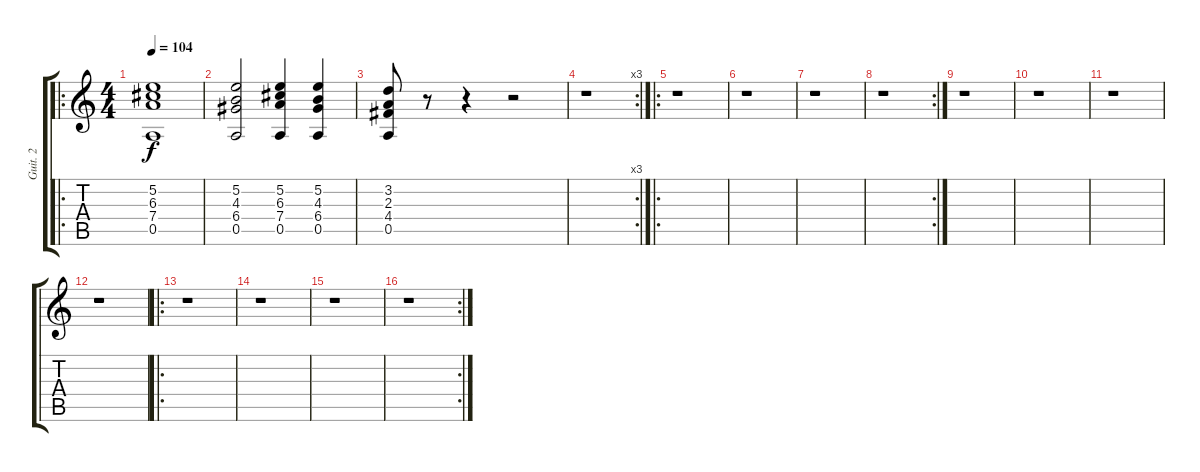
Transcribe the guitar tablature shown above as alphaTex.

\track ("Guit. 2" "Guit. 2") {instrument electricguitarclean}
\staff {score tabs}
\tuning (E4 B3 G3 D3 A2 E2) {hide}
\ro
\ts (4 4)
\tempo 104
\clef g2
\ks c
(5.2 6.3 7.4 0.5).1{dy f instrument electricguitarclean} |
(5.2 4.3 6.4 0.5).2 (5.2 6.3 7.4 0.5).4 (5.2 4.3 6.4 0.5).4 |
(3.2 2.3 4.4 0.5).8 r.8 r.4 r.2 |
\rc 3
r.1 |
\ro
r.1 |
r.1 |
r.1 |
\rc 2
r.1 |
r.1 |
r.1 |
r.1 |
r.1 |
\ro
r.1 |
r.1 |
r.1 |
\rc 2
r.1
